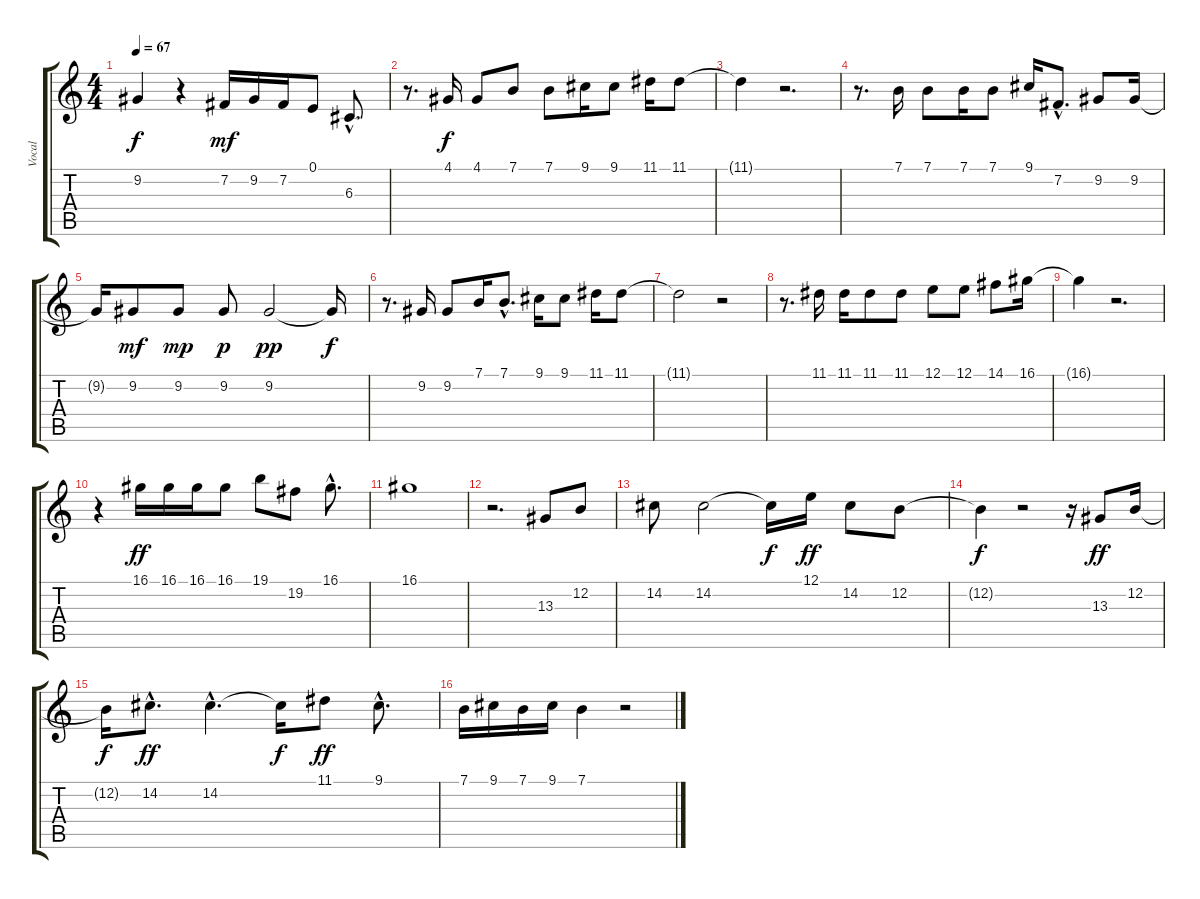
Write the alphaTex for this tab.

\track ("Vocal" "Vocal") {instrument flute}
\staff {score tabs}
\tuning (E4 B3 G3 D3 A2 E2) {hide}
\ts (4 4)
\tempo 67
\clef g2
\ks c
9.2{t}.4{dy f} r.4 7.2.16{dy mf} 9.2.16 7.2.16 0.1.8 6.3{hac}.8{d} |
r.8{d} 4.1.16{dy f} 4.1.8 7.1.8 7.1.8 9.1.16 9.1.8 11.1.16 11.1.8 |
11.1{t}.4 r.2{d} |
r.8{d} 7.1.16 7.1.8 7.1.16 7.1.8 9.1.16 7.2{hac}.8{d} 9.2.8 9.2.16 |
9.2{t}.16 9.2.8{dy mf} 9.2.8{dy mp} 9.2.8{dy p} 9.2.2{dy pp} 9.2{t}.16{dy f} |
r.8{d} 9.2.16 9.2.8 7.1.16 7.1{hac}.8{d} 9.1.16 9.1.8 11.1.16 11.1.8 |
11.1{t}.2 r.2 |
r.8{d} 11.1.16 11.1.16 11.1.8 11.1.8 12.1.8 12.1.8 14.1.8 16.1.16 |
16.1{t}.4 r.2{d} |
r.4 16.1.16{dy ff} 16.1.16 16.1.16 16.1.8 19.1.8 19.2.8 16.1{hac}.8{d} |
16.1.1 |
r.2{d} 13.3.8 12.2.8 |
14.2.8 14.2.2 14.2{t}.16{dy f} 12.1.16{dy ff} 14.2.8 12.2.8 |
12.2{t}.4{dy f} r.2 r.16 13.3.8{dy ff} 12.2.16 |
12.2{t}.16{dy f} 14.2{hac}.8{d dy ff} 14.2{hac}.4{d} 14.2{t}.16{dy f} 11.1.8{dy ff} 9.1{hac}.8{d} |
7.1.16 9.1.16 7.1.16 9.1.16 7.1.4 r.2
